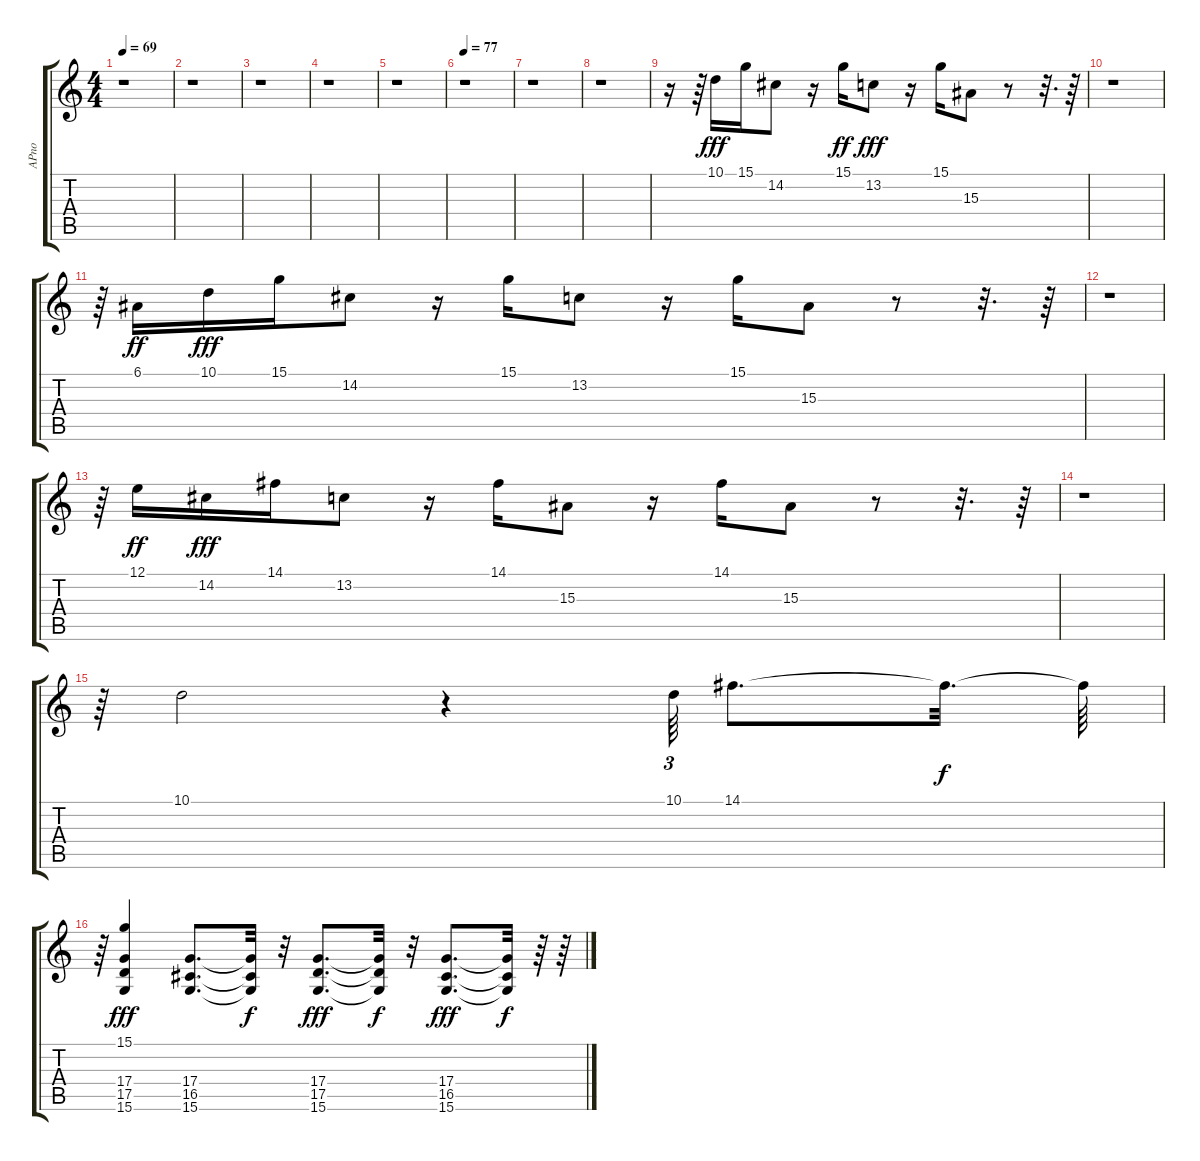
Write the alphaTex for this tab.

\track ("APno" "APno") {instrument acousticgrandpiano}
\staff {score tabs}
\tuning (E4 B3 G3 D3 A2 E2) {hide}
\ts (4 4)
\tempo 69
\clef g2
\ks c
r.1{dy f} |
r.1 |
r.1 |
r.1 |
r.1 |
\tempo 77
r.1 |
r.1 |
r.1 |
r.16 r.64 10.1.16{dy fff volume 12 balance 0} 15.1.16 14.2.8 r.16 15.1.16{dy ff} 13.2.8{dy fff} r.16 15.1.16 15.3.8 r.8 r.32{d} r.64 |
r.1 |
r.64 6.1.16{dy ff} 10.1.16{dy fff} 15.1.16 14.2.8 r.16 15.1.16 13.2.8 r.16 15.1.16 15.3.8 r.8 r.32{d} r.64 |
r.1 |
r.64 12.1.16{dy ff} 14.2.16{dy fff} 14.1.16 13.2.8 r.16 14.1.16 15.3.8 r.16 14.1.16 15.3.8 r.8 r.32{d} r.64 |
r.1 |
r.64 10.1.2 r.4 10.1.64{tu (3 2)} 14.1.8{d} 14.1{t}.32{d dy f} 14.1{t}.64 |
r.64 (15.1 17.4 17.5 15.6).4{dy fff} (17.4 16.5 15.6).8{d} (17.4{t} 16.5{t} 15.6{t}).32{dy f} r.32 (17.4 17.5 15.6).8{d dy fff} (17.4{t} 17.5{t} 15.6{t}).32{dy f} r.32 (17.4 16.5 15.6).8{d dy fff} (17.4{t} 16.5{t} 15.6{t}).32{dy f} r.64 r.64
